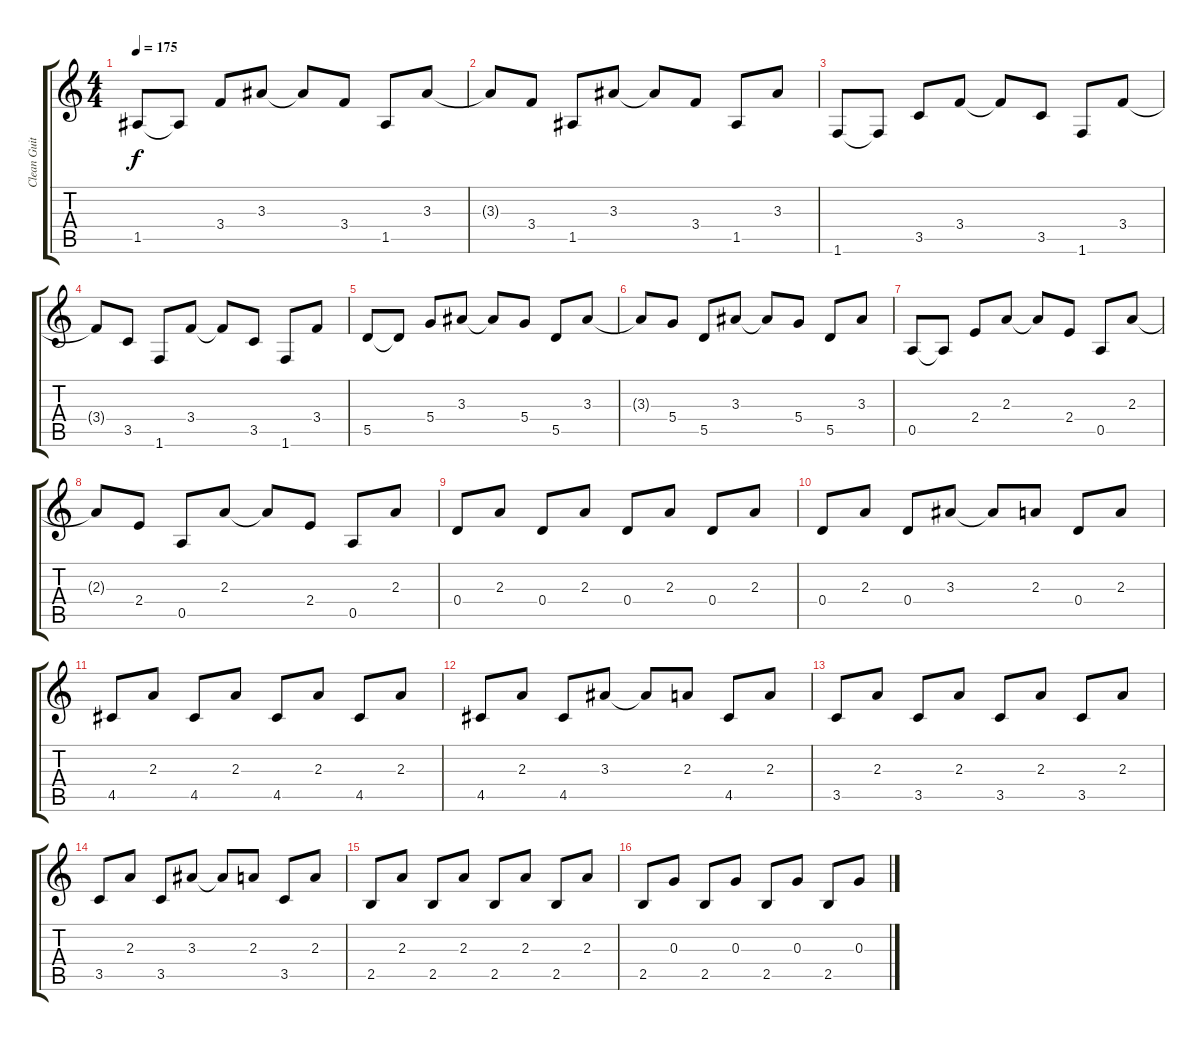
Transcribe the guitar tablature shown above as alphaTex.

\track ("Clean Guitar" "Clean Guit") {instrument acousticguitarnylon}
\staff {score tabs}
\tuning (E4 B3 G3 D3 A2 E2) {hide}
\ts (4 4)
\tempo 175
\clef g2
\ks c
1.5.8{dy f} 1.5{t}.8 3.4.8 3.3.8 3.3{t}.8 3.4.8 1.5.8 3.3.8 |
3.3{t}.8 3.4.8 1.5.8 3.3.8 3.3{t}.8 3.4.8 1.5.8 3.3.8 |
1.6.8 1.6{t}.8 3.5.8 3.4.8 3.4{t}.8 3.5.8 1.6.8 3.4.8 |
3.4{t}.8 3.5.8 1.6.8 3.4.8 3.4{t}.8 3.5.8 1.6.8 3.4.8 |
5.5.8 5.5{t}.8 5.4.8 3.3.8 3.3{t}.8 5.4.8 5.5.8 3.3.8 |
3.3{t}.8 5.4.8 5.5.8 3.3.8 3.3{t}.8 5.4.8 5.5.8 3.3.8 |
0.5.8 0.5{t}.8 2.4.8 2.3.8 2.3{t}.8 2.4.8 0.5.8 2.3.8 |
2.3{t}.8 2.4.8 0.5.8 2.3.8 2.3{t}.8 2.4.8 0.5.8 2.3.8 |
0.4.8 2.3.8 0.4.8 2.3.8 0.4.8 2.3.8 0.4.8 2.3.8 |
0.4.8 2.3.8 0.4.8 3.3.8 3.3{t}.8 2.3.8 0.4.8 2.3.8 |
4.5.8 2.3.8 4.5.8 2.3.8 4.5.8 2.3.8 4.5.8 2.3.8 |
4.5.8 2.3.8 4.5.8 3.3.8 3.3{t}.8 2.3.8 4.5.8 2.3.8 |
3.5.8 2.3.8 3.5.8 2.3.8 3.5.8 2.3.8 3.5.8 2.3.8 |
3.5.8 2.3.8 3.5.8 3.3.8 3.3{t}.8 2.3.8 3.5.8 2.3.8 |
2.5.8 2.3.8 2.5.8 2.3.8 2.5.8 2.3.8 2.5.8 2.3.8 |
2.5.8 0.3.8 2.5.8 0.3.8 2.5.8 0.3.8 2.5.8 0.3.8
